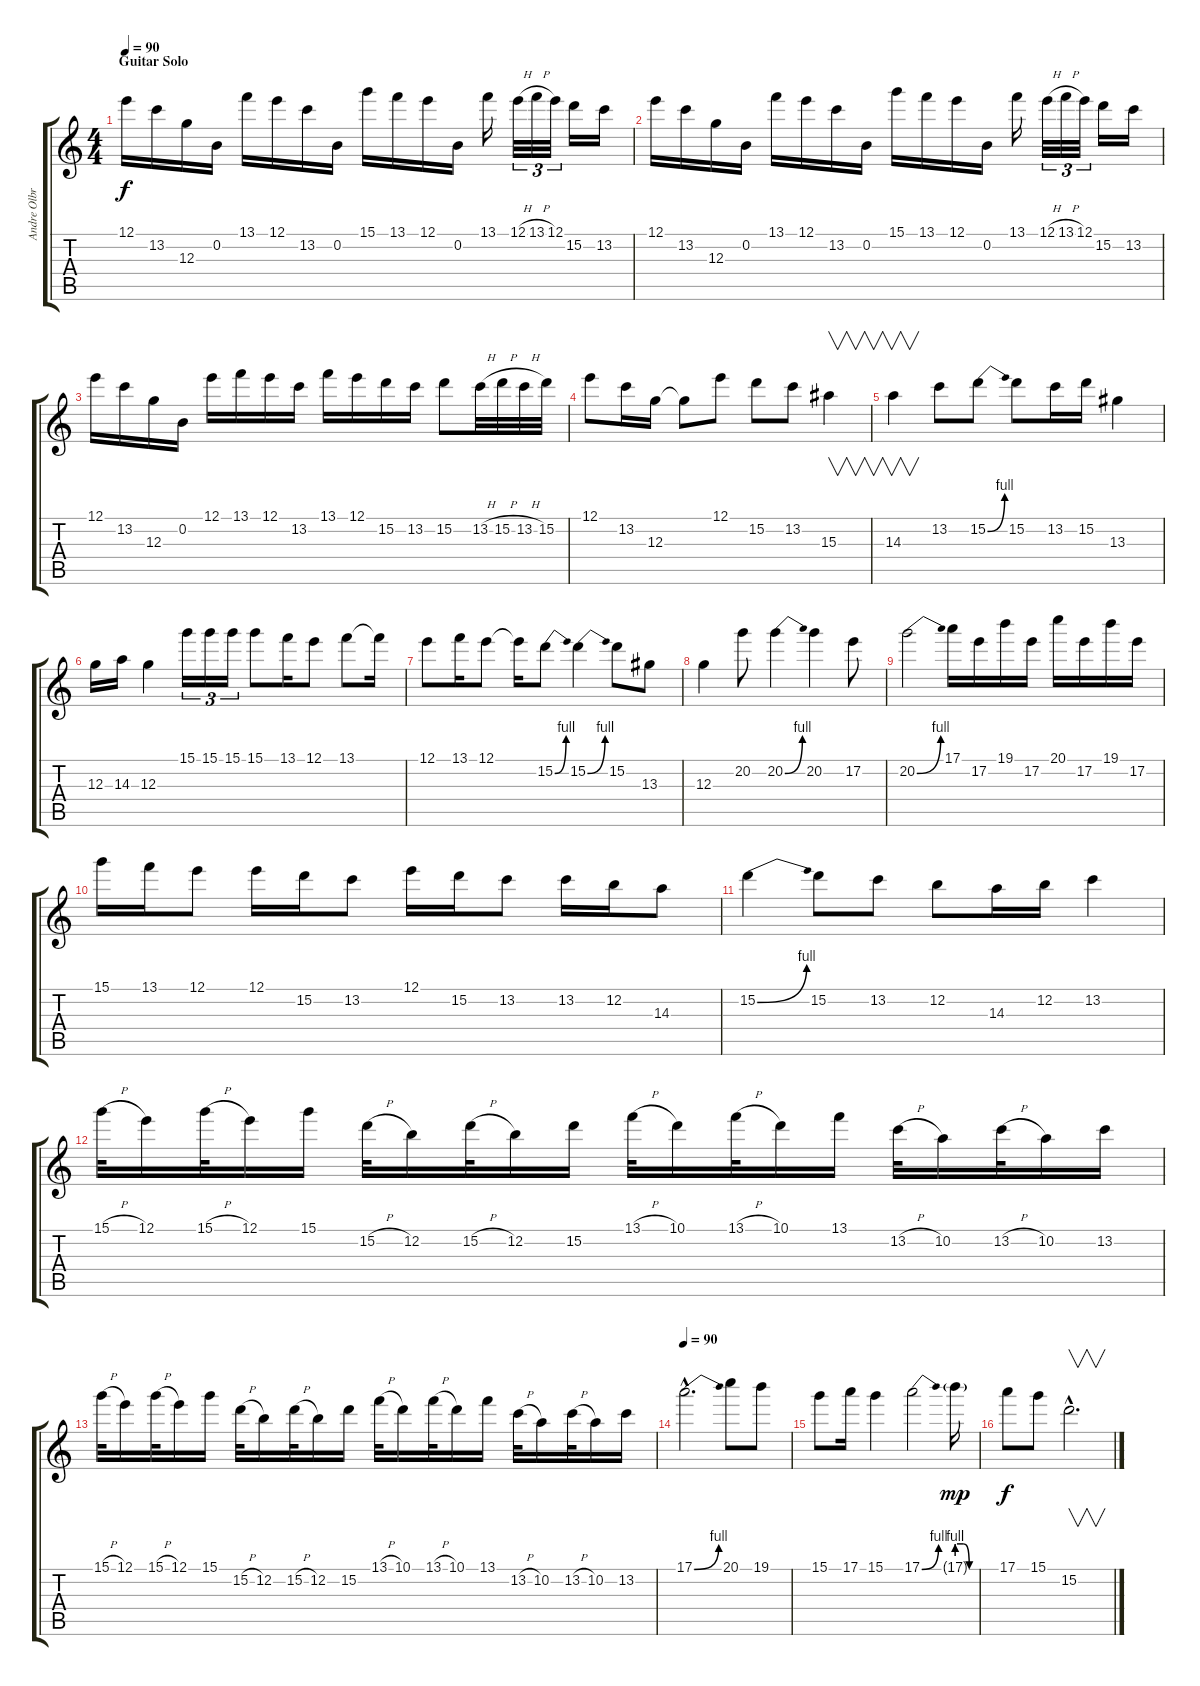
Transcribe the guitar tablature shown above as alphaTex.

\track ("Andre Olbrich" "Andre Olbr") {instrument distortionguitar}
\staff {score tabs}
\tuning (E4 B3 G3 D3 A2 E2) {hide}
\ts (4 4)
\section ("" "Guitar Solo")
\tempo 90
\clef g2
\ks c
12.1.16{dy f} 13.2.16 12.3.16 0.2.16 13.1.16 12.1.16 13.2.16 0.2.16 15.1.16 13.1.16 12.1.16 0.2.16 13.1.16 12.1{h}.32{tu (3 2)} 13.1{h}.32{tu (3 2)} 12.1.32{tu (3 2)} 15.2.16 13.2.16 |
12.1.16 13.2.16 12.3.16 0.2.16 13.1.16 12.1.16 13.2.16 0.2.16 15.1.16 13.1.16 12.1.16 0.2.16 13.1.16 12.1{h}.32{tu (3 2)} 13.1{h}.32{tu (3 2)} 12.1.32{tu (3 2)} 15.2.16 13.2.16 |
12.1.16 13.2.16 12.3.16 0.2.16 12.1.16 13.1.16 12.1.16 13.2.16 13.1.16 12.1.16 15.2.16 13.2.16 15.2.8 13.2{h}.32 15.2{h}.32 13.2{h}.32 15.2.32 |
12.1.8 13.2.16 12.3.16 12.3{t}.8 12.1.8 15.2.8 13.2.8 15.3.4{v} |
14.3.4{v} 13.2.8 15.2{be (bend 0 0 60 4)}.8 15.2.8 13.2.16 15.2.16 13.3.4 |
12.3.16 14.3.16 12.3.4 15.1.16{tu (3 2)} 15.1.16{tu (3 2)} 15.1.16{tu (3 2)} 15.1.8 13.1.16 12.1.8 13.1.8 13.1{t}.16 |
12.1.8 13.1.16 12.1.8 12.1{t}.16 15.2{be (bend 0 0 60 4)}.8 15.2{be (bend 0 0 60 4)}.4 15.2.8 13.3.8 |
12.3.4 20.2.8 20.2{be (bend 0 0 60 4)}.4 20.2.4 17.2.8 |
20.2{be (bend 0 0 60 4)}.2 17.1.16 17.2.16 19.1.16 17.2.16 20.1.16 17.2.16 19.1.16 17.2.16 |
15.1.16 13.1.16 12.1.8 12.1.16 15.2.16 13.2.8 12.1.16 15.2.16 13.2.8 13.2.16 12.2.16 14.3.8 |
15.2{be (bend 0 0 60 4)}.4 15.2.8 13.2.8 12.2.8 14.3.16 12.2.16 13.2.4 |
15.1{h}.32 12.1.16 15.1{h}.32 12.1.16 15.1.16 15.2{h}.32 12.2.16 15.2{h}.32 12.2.16 15.2.16 13.1{h}.32 10.1.16 13.1{h}.32 10.1.16 13.1.16 13.2{h}.32 10.2.16 13.2{h}.32 10.2.16 13.2.16 |
15.1{h}.32 12.1.16 15.1{h}.32 12.1.16 15.1.16 15.2{h}.32 12.2.16 15.2{h}.32 12.2.16 15.2.16 13.1{h}.32 10.1.16 13.1{h}.32 10.1.16 13.1.16 13.2{h}.32 10.2.16 13.2{h}.32 10.2.16 13.2.16 |
\tempo 90
17.1{be (bend 0 0 60 4) hac}.2{d} 20.1.8 19.1.8 |
15.1.8 17.1.16 15.1.4 17.1{be (bend 0 0 60 4)}.2 17.1{be (custom 0 4 20 4 40 0 60 0) g}.16{dy mp} |
17.1.8{dy f} 15.1.8 15.2{hac}.2{v d}
